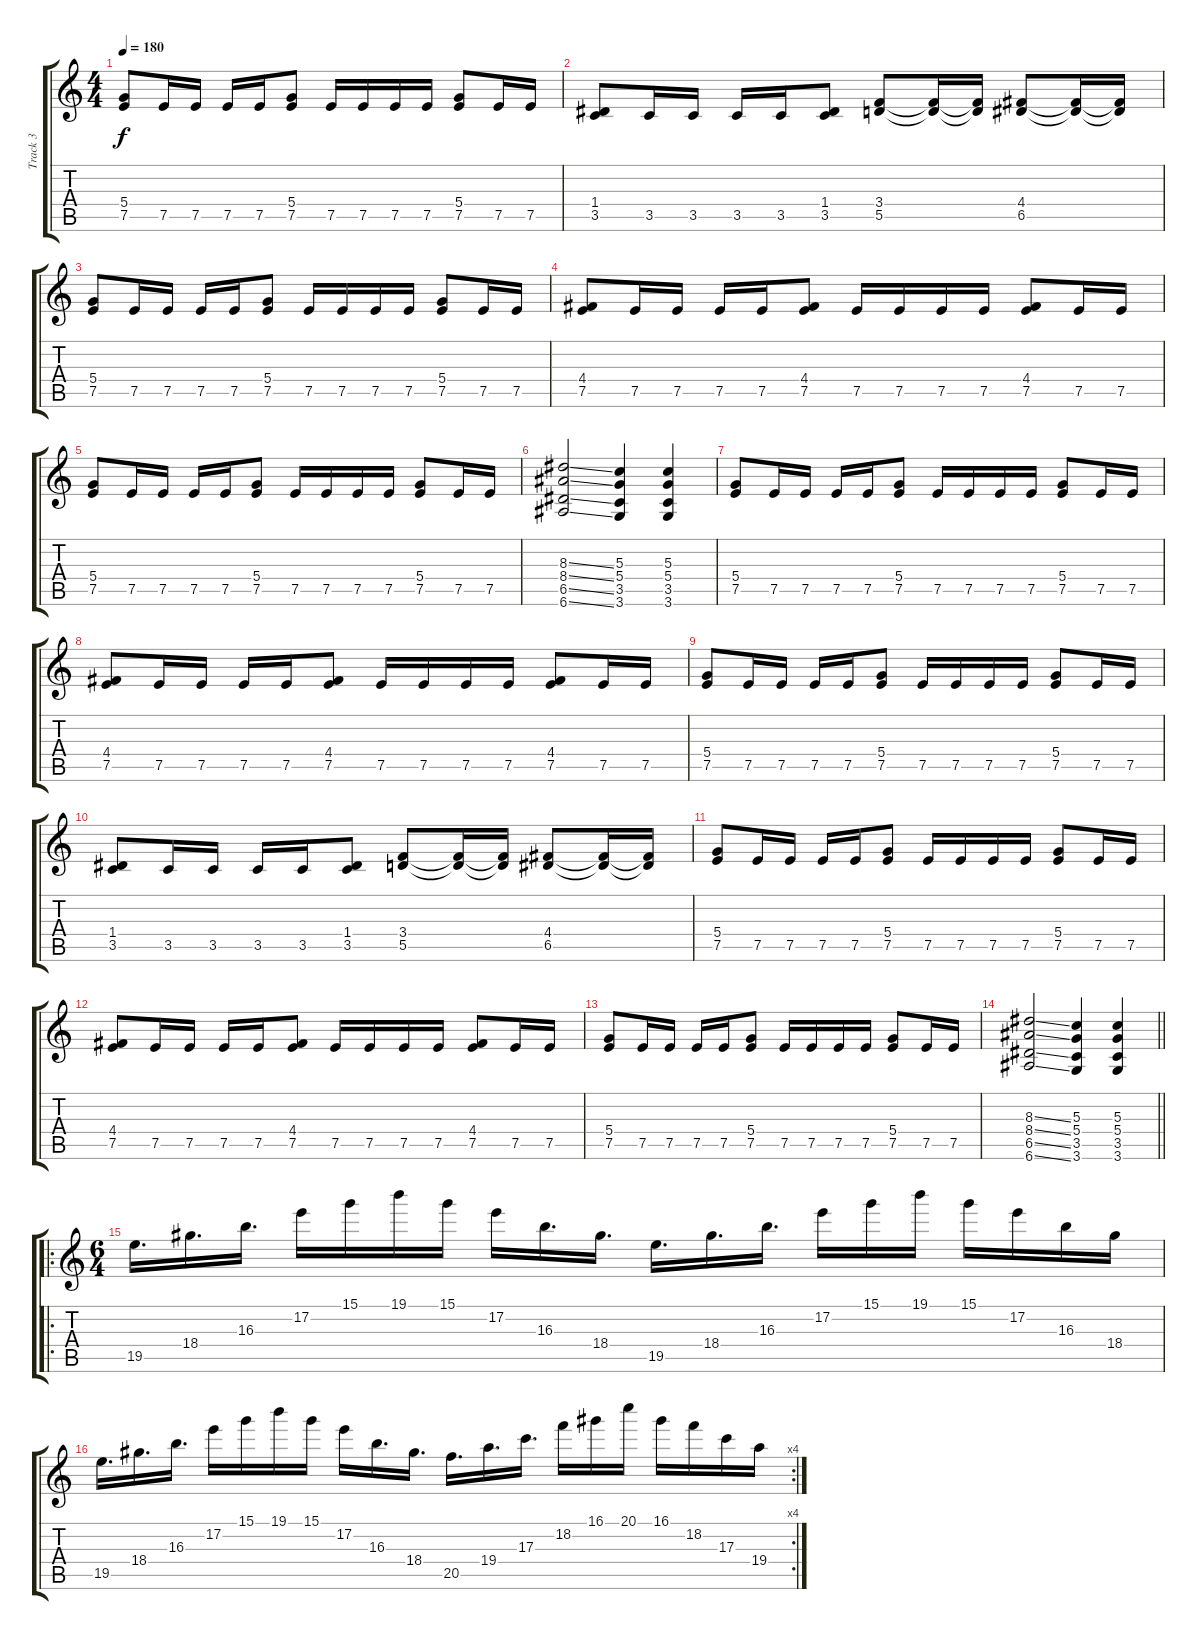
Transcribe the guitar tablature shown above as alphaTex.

\track ("Track 3" "Track 3") {instrument overdrivenguitar}
\staff {score tabs}
\tuning (E4 B3 G3 D3 A2 E2) {hide}
\ts (4 4)
\tempo 180
\clef g2
\ks c
(5.4 7.5).8{dy f} 7.5.16 7.5.16 7.5.16 7.5.16 (5.4 7.5).8 7.5.16 7.5.16 7.5.16 7.5.16 (5.4 7.5).8 7.5.16 7.5.16 |
(1.4 3.5).8 3.5.16 3.5.16 3.5.16 3.5.16 (1.4 3.5).8 (3.4 5.5).8 (3.4{t} 5.5{t}).16 (3.4{t} 5.5{t}).16 (4.4 6.5).8 (4.4{t} 6.5{t}).16 (4.4{t} 6.5{t}).16 |
(5.4 7.5).8 7.5.16 7.5.16 7.5.16 7.5.16 (5.4 7.5).8 7.5.16 7.5.16 7.5.16 7.5.16 (5.4 7.5).8 7.5.16 7.5.16 |
(4.4 7.5).8 7.5.16 7.5.16 7.5.16 7.5.16 (4.4 7.5).8 7.5.16 7.5.16 7.5.16 7.5.16 (4.4 7.5).8 7.5.16 7.5.16 |
(5.4 7.5).8 7.5.16 7.5.16 7.5.16 7.5.16 (5.4 7.5).8 7.5.16 7.5.16 7.5.16 7.5.16 (5.4 7.5).8 7.5.16 7.5.16 |
(8.3{ss} 8.4{ss} 6.5{ss} 6.6{ss}).2 (5.3 5.4 3.5 3.6).4 (5.3 5.4 3.5 3.6).4 |
(5.4 7.5).8 7.5.16 7.5.16 7.5.16 7.5.16 (5.4 7.5).8 7.5.16 7.5.16 7.5.16 7.5.16 (5.4 7.5).8 7.5.16 7.5.16 |
(4.4 7.5).8 7.5.16 7.5.16 7.5.16 7.5.16 (4.4 7.5).8 7.5.16 7.5.16 7.5.16 7.5.16 (4.4 7.5).8 7.5.16 7.5.16 |
(5.4 7.5).8 7.5.16 7.5.16 7.5.16 7.5.16 (5.4 7.5).8 7.5.16 7.5.16 7.5.16 7.5.16 (5.4 7.5).8 7.5.16 7.5.16 |
(1.4 3.5).8 3.5.16 3.5.16 3.5.16 3.5.16 (1.4 3.5).8 (3.4 5.5).8 (3.4{t} 5.5{t}).16 (3.4{t} 5.5{t}).16 (4.4 6.5).8 (4.4{t} 6.5{t}).16 (4.4{t} 6.5{t}).16 |
(5.4 7.5).8 7.5.16 7.5.16 7.5.16 7.5.16 (5.4 7.5).8 7.5.16 7.5.16 7.5.16 7.5.16 (5.4 7.5).8 7.5.16 7.5.16 |
(4.4 7.5).8 7.5.16 7.5.16 7.5.16 7.5.16 (4.4 7.5).8 7.5.16 7.5.16 7.5.16 7.5.16 (4.4 7.5).8 7.5.16 7.5.16 |
(5.4 7.5).8 7.5.16 7.5.16 7.5.16 7.5.16 (5.4 7.5).8 7.5.16 7.5.16 7.5.16 7.5.16 (5.4 7.5).8 7.5.16 7.5.16 |
\barLineRight lightlight
(8.3{ss} 8.4{ss} 6.5{ss} 6.6{ss}).2 (5.3 5.4 3.5 3.6).4 (5.3 5.4 3.5 3.6).4 |
\ro
\ts (6 4)
19.5.16{d} 18.4.16{d} 16.3.16{d} 17.2.16 15.1.16 19.1.16 15.1.16 17.2.16 16.3.16{d} 18.4.16{d} 19.5.16{d} 18.4.16{d} 16.3.16{d} 17.2.16 15.1.16 19.1.16 15.1.16 17.2.16 16.3.16 18.4.16 |
\rc 4
19.5.16{d} 18.4.16{d} 16.3.16{d} 17.2.16 15.1.16 19.1.16 15.1.16 17.2.16 16.3.16{d} 18.4.16{d} 20.5.16{d} 19.4.16{d} 17.3.16{d} 18.2.16 16.1.16 20.1.16 16.1.16 18.2.16 17.3.16 19.4.16
